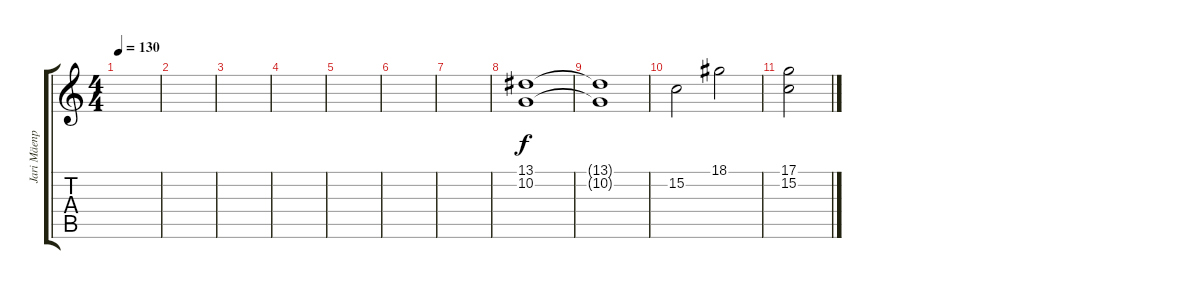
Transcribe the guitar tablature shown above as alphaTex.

\track ("Jari Mäenpää" "Jari Mäenp") {instrument choiraahs}
\staff {score tabs}
\tuning (D4 A3 F3 C3 G2 C2) {hide}
\ts (4 4)
\tempo 130
\clef g2
\ks c
|
|
|
|
|
|
|
(13.1 10.2).1{volume 9 instrument pad4choir} |
(13.1{t} 10.2{t}).1 |
15.2.2 18.1.2 |
(17.1 15.2).2
